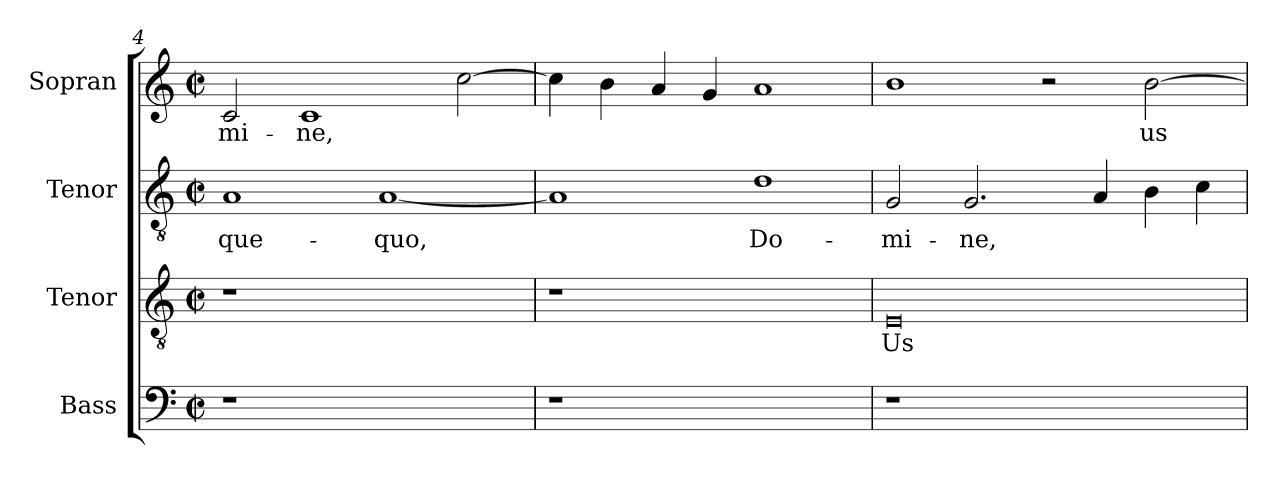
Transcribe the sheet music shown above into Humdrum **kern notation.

**kern	**kern	**text	**kern	**text	**kern	**text
*part4	*part3	*part3	*part2	*part2	*part1	*part1
*staff4	*staff3	*staff3	*staff2	*staff2	*staff1	*staff1
*I"Bass	*I"Tenor	*	*I"Tenor	*	*I"Sopran	*
*	*I'Tenor	*	*	*	*	*
*clefF4	*clefGv2	*	*clefGv2	*	*clefG2	*
*	*ITrd7c12	*	*ITrd7c12	*	*	*
*k[]	*k[]	*	*k[]	*	*k[]	*
*M2/2	*M2/2	*	*M2/2	*	*M2/2	*
*met(c|)	*met(c|)	*	*met(c|)	*	*met(c|)	*
=4	=4	=4	=4	=4	=4	=4
!LO:N:vis=1	!LO:N:vis=1	!	!	!	!	!
!	!	!	!	!LO:LY:b:color=#000000	!	!
!	!	!	!	!	!	!LO:LY:b:color=#000000
1r	1r	.	1AAi	-que-	2ci/	-mi-
!	!	!	!	!	!	!LO:LY:b:color=#000000
.	.	.	.	.	1ci	-ne,
!	!	!	!	!LO:LY:b:color=#000000	!	!
1ryy	1ryy	.	[<1AAi	-quo,	.	.
.	.	.	.	.	[>2cci\	.
=5	=5	=5	=5	=5	=5	=5
!LO:N:vis=1	!LO:N:vis=1	!	!	!	!	!
1r	1r	.	1AAi]	.	4cci\]	.
.	.	.	.	.	4bi\	.
.	.	.	.	.	4ai/	.
.	.	.	.	.	4gi/	.
!	!	!	!	!LO:LY:b:color=#000000	!	!
1ryy	1ryy	.	1Di	Do-	1ai	.
=6	=6	=6	=6	=6	=6	=6
!LO:N:vis=1	!	!	!	!	!	!
!	!	!LO:LY:b:color=#000000	!	!	!	!
!	!	!	!	!LO:LY:b:color=#000000	!	!
1r	0EEi	Us-	2GGi/	-mi-	1bi	.
!	!	!	!	!LO:LY:b:color=#000000	!	!
.	.	.	2.GGi/	-ne,	.	.
1ryy	.	.	.	.	2r	.
.	.	.	4AAi/	.	.	.
!	!	!	!	!	!	!LO:LY:b:color=#000000
.	.	.	4BBi\	.	[>2bi\	us-
.	.	.	4Ci\	.	.	.
=	=	=	=	=	=	=
*-	*-	*-	*-	*-	*-	*-
